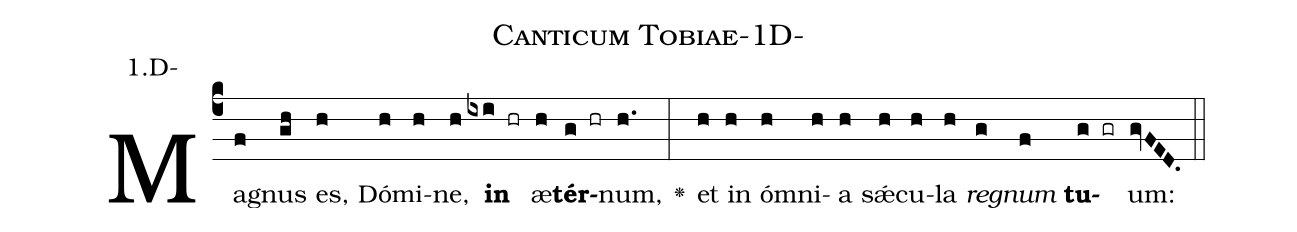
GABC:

name: Canticum Tobiae-1D-;
annotation: 1.D-;
%%
(c4)Ma(f)gnus(gh) es,(h) Dó(h)mi(h)ne,(h) <b>in</b>(ixi hr) æ(h)<b>tér</b>(g hr)num,(h.) <v>\greheightstar</v>(:) et(h) in(h) óm(h)ni(h)a(h) sǽ(h)cu(h)la(h) <i>re</i>(g)<i>gnum</i>(f) <b>tu</b>(g gr)um:(gvFED.) (::)


%E(h) u(h) o(g) u(f) a(g) e.(gvFED.) (::)
